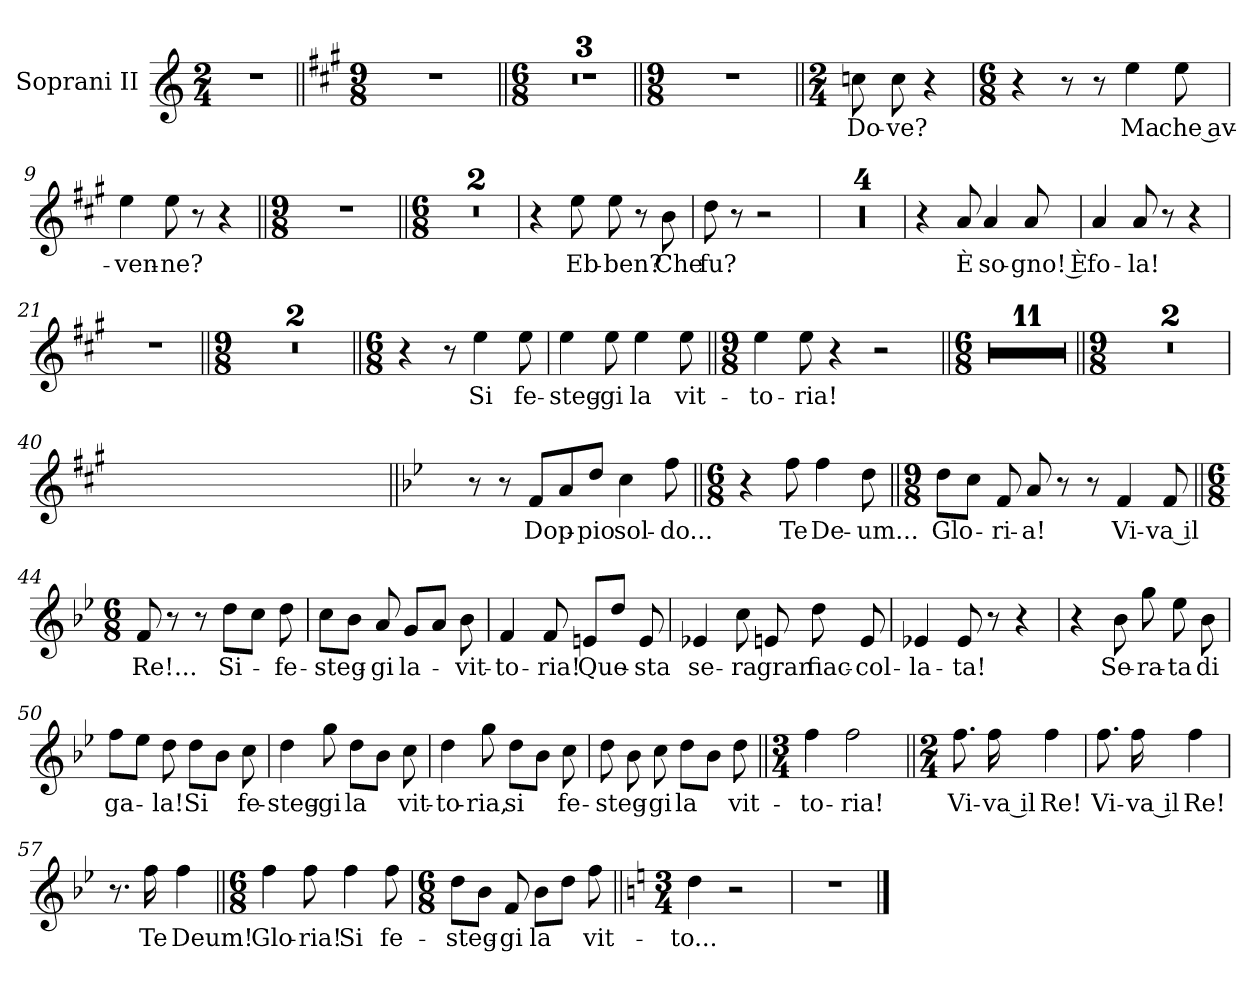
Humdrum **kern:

**kern	**text
*part1	*part1
*staff1	*staff1
*I"Soprani II	*
*I'S. II	*
*clefG2	*
*k[]	*
*M2/4	*
=1	=1
2r	.
=2||	=2||
*k[f#c#g#]	*
*M9/8	*
8%9r	.
!!LO:PB:g=z
=3||	=3||
*M6/8	*
2.r	.
=4	=4
2.r	.
=5	=5
2.r	.
!!LO:PB:g=z
=6||	=6||
*M9/8	*
8%9r	.
=7||	=7||
*M2/4	*
!	!LO:LY:b
8ccn\	Do-
!	!LO:LY:b
8cc\	-ve?
4r	.
=8	=8
*M6/8	*
4r	.
8r	.
8r	.
!	!LO:LY:b
4ee\	Ma
!	!LO:LY:b
8ee\	che av-
!!LO:PB:g=z
=9	=9
!	!LO:LY:b
4ee\	-ven-
!	!LO:LY:b
8ee\	-ne?
8r	.
4r	.
=10||	=10||
*M9/8	*
8%9r	.
!!LO:PB:g=z
=11||	=11||
*M6/8	*
2.r	.
=12	=12
2.r	.
=13	=13
4r	.
!	!LO:LY:b
8ee\	Eb-
!	!LO:LY:b
8ee\	-ben?
8r	.
!	!LO:LY:b
8b\	Che
!!LO:PB:g=z
=14	=14
!	!LO:LY:b
8dd\	fu?
8r	.
2r	.
=15	=15
2.r	.
=16	=16
2.r	.
=17	=17
2.r	.
!!LO:PB:g=z
=18	=18
2.r	.
=19	=19
4r	.
!	!LO:LY:b
8a/	È
!	!LO:LY:b
4a/	so-
!	!LO:LY:b
8a/	-gno! È
=20	=20
!	!LO:LY:b
4a/	fo-
!	!LO:LY:b
8a/	-la!
8r	.
4r	.
=21	=21
2.r	.
!!LO:PB:g=z
=22||	=22||
*M9/8	*
8%9r	.
=23	=23
8%9r	.
!!LO:PB:g=z
=24||	=24||
*M6/8	*
4r	.
8r	.
!	!LO:LY:b
4ee\	Si
!	!LO:LY:b
8ee\	fe-
=25	=25
!	!LO:LY:b
4ee\	-steg-
!	!LO:LY:b
8ee\	-gi
!	!LO:LY:b
4ee\	la
!	!LO:LY:b
8ee\	vit-
=26||	=26||
*M9/8	*
!	!LO:LY:b
4ee\	-to-
!	!LO:LY:b
8ee\	-ria!
4r	.
2r	.
!!LO:PB:g=z
=27||	=27||
*M6/8	*
2.r	.
=28	=28
2.r	.
=29	=29
2.r	.
!!LO:PB:g=z
=30	=30
2.r	.
=31	=31
2.r	.
=32	=32
2.r	.
=33	=33
2.r	.
!!LO:PB:g=z
=34	=34
2.r	.
=35	=35
2.r	.
=36	=36
2.r	.
!!LO:PB:g=z
=37	=37
2.r	.
=38||	=38||
*M9/8	*
8%9r	.
!!LO:PB:g=z
=39	=39
8%9r	.
=40	=40
!	!LO:LY:b
8ff#!\yy	Ah,
!	!LO:LY:b
8ff#!\yy	ah,
!	!LO:LY:b
8ff#!\yy	ah,
!	!LO:LY:b
8ff#!\yy	ah,
!	!LO:LY:b
8ff#!\yy	ah,
!	!LO:LY:b
8ff#!\yy	ah,
!	!LO:LY:b
8ff#!\yy	ah,
!	!LO:LY:b
8ff#!\yy	ah,
!	!LO:LY:b
8ff#!\yy	ah,
!!LO:PB:g=z
=41||	=41||
*k[b-e-]	*
!	!LO:LY:b
8ff!\yy	ah!
8r	.
8r	.
!	!LO:LY:b
8f/L	Dop-
8a/	.
!	!LO:LY:b
8dd/J	-pio
!	!LO:LY:b
4cc\	sol-
!	!LO:LY:b
8ff\	-do...
=42||	=42||
*M6/8	*
4r	.
!	!LO:LY:b
8ff\	Te
!	!LO:LY:b
4ff\	De-
!	!LO:LY:b
8dd\	-um...
!!LO:PB:g=z
=43||	=43||
*M9/8	*
!	!LO:LY:b
8dd\L	Glo-
8cc\J	.
!	!LO:LY:b
8f/	-ri-
!	!LO:LY:b
8a/	-a!
8r	.
8r	.
!	!LO:LY:b
4f/	Vi-
!	!LO:LY:b
8f/	-va il
=44||	=44||
*M6/8	*
!	!LO:LY:b
8f/	Re!...
8r	.
8r	.
!	!LO:LY:b
8dd\L	Si-
8cc\J	.
!	!LO:LY:b
8dd\	-fe-
=45	=45
!	!LO:LY:b
8cc\L	-steg-
8b-\J	.
!	!LO:LY:b
8a/	-gi
!	!LO:LY:b
8g/L	la-
8a/J	.
!	!LO:LY:b
8b-\	-vit-
!!LO:PB:g=z
=46	=46
!	!LO:LY:b
4f/	-to-
!	!LO:LY:b
8f/	-ria!
!	!LO:LY:b
8en/L	Que-
8dd/J	.
!	!LO:LY:b
8e/	-sta
=47	=47
!	!LO:LY:b
4e-X/	se-
!	!LO:LY:b
8cc\	-ra
!	!LO:LY:b
8en/	gran
!	!LO:LY:b
8dd\	fiac-
!	!LO:LY:b
8e/	-col-
=48	=48
!	!LO:LY:b
4e-X/	-la-
!	!LO:LY:b
8e-/	-ta!
8r	.
4r	.
!!LO:PB:g=z
=49	=49
4r	.
!	!LO:LY:b
8b-\	Se-
!	!LO:LY:b
8gg\	-ra-
!	!LO:LY:b
8ee-\	-ta
!	!LO:LY:b
8b-\	di
=50	=50
!	!LO:LY:b
8ff\L	ga-
8ee-\J	.
!	!LO:LY:b
8dd\	-la!
!	!LO:LY:b
8dd\L	Si
8b-\J	.
!	!LO:LY:b
8cc\	fe-
=51	=51
!	!LO:LY:b
4dd\	-steg-
!	!LO:LY:b
8gg\	-gi
!	!LO:LY:b
8dd\L	la
8b-\J	.
!	!LO:LY:b
8cc\	vit-
!!LO:PB:g=z
=52	=52
!	!LO:LY:b
4dd\	-to-
!	!LO:LY:b
8gg\	-ria,
!	!LO:LY:b
8dd\L	si
8b-\J	.
!	!LO:LY:b
8cc\	fe-
=53	=53
!	!LO:LY:b
8dd\	-steg-
8b-\	.
!	!LO:LY:b
8cc\	-gi
!	!LO:LY:b
8dd\L	la
8b-\J	.
!	!LO:LY:b
8dd\	vit-
=54||	=54||
*M3/4	*
!	!LO:LY:b
4ff\	-to-
!	!LO:LY:b
2ff\	-ria!
!!LO:PB:g=z
=55||	=55||
*M2/4	*
!	!LO:LY:b
8.ff\	Vi-
!	!LO:LY:b
16ff\	-va il
!	!LO:LY:b
4ff\	Re!
=56	=56
!	!LO:LY:b
8.ff\	Vi-
!	!LO:LY:b
16ff\	-va il
!	!LO:LY:b
4ff\	Re!
=57	=57
8.r	.
!	!LO:LY:b
16ff\	Te
!	!LO:LY:b
4ff\	Deum!
!!LO:PB:g=z
=58||	=58||
*M6/8	*
!	!LO:LY:b
4ff\	Glo-
!	!LO:LY:b
8ff\	-ria!
!	!LO:LY:b
4ff\	Si
!	!LO:LY:b
8ff\	fe-
=59	=59
*M6/8	*
!	!LO:LY:b
8dd\L	-steg-
8b-\J	.
!	!LO:LY:b
8f/	-gi
!	!LO:LY:b
8b-\L	la
8dd\J	.
!	!LO:LY:b
8ff\	vit-
=60||	=60||
*k[]	*
*M3/4	*
!	!LO:LY:b
4dd\	-to...
2r	.
!!LO:PB:g=z
=61	=61
2.r	.
==	==
*-	*-
